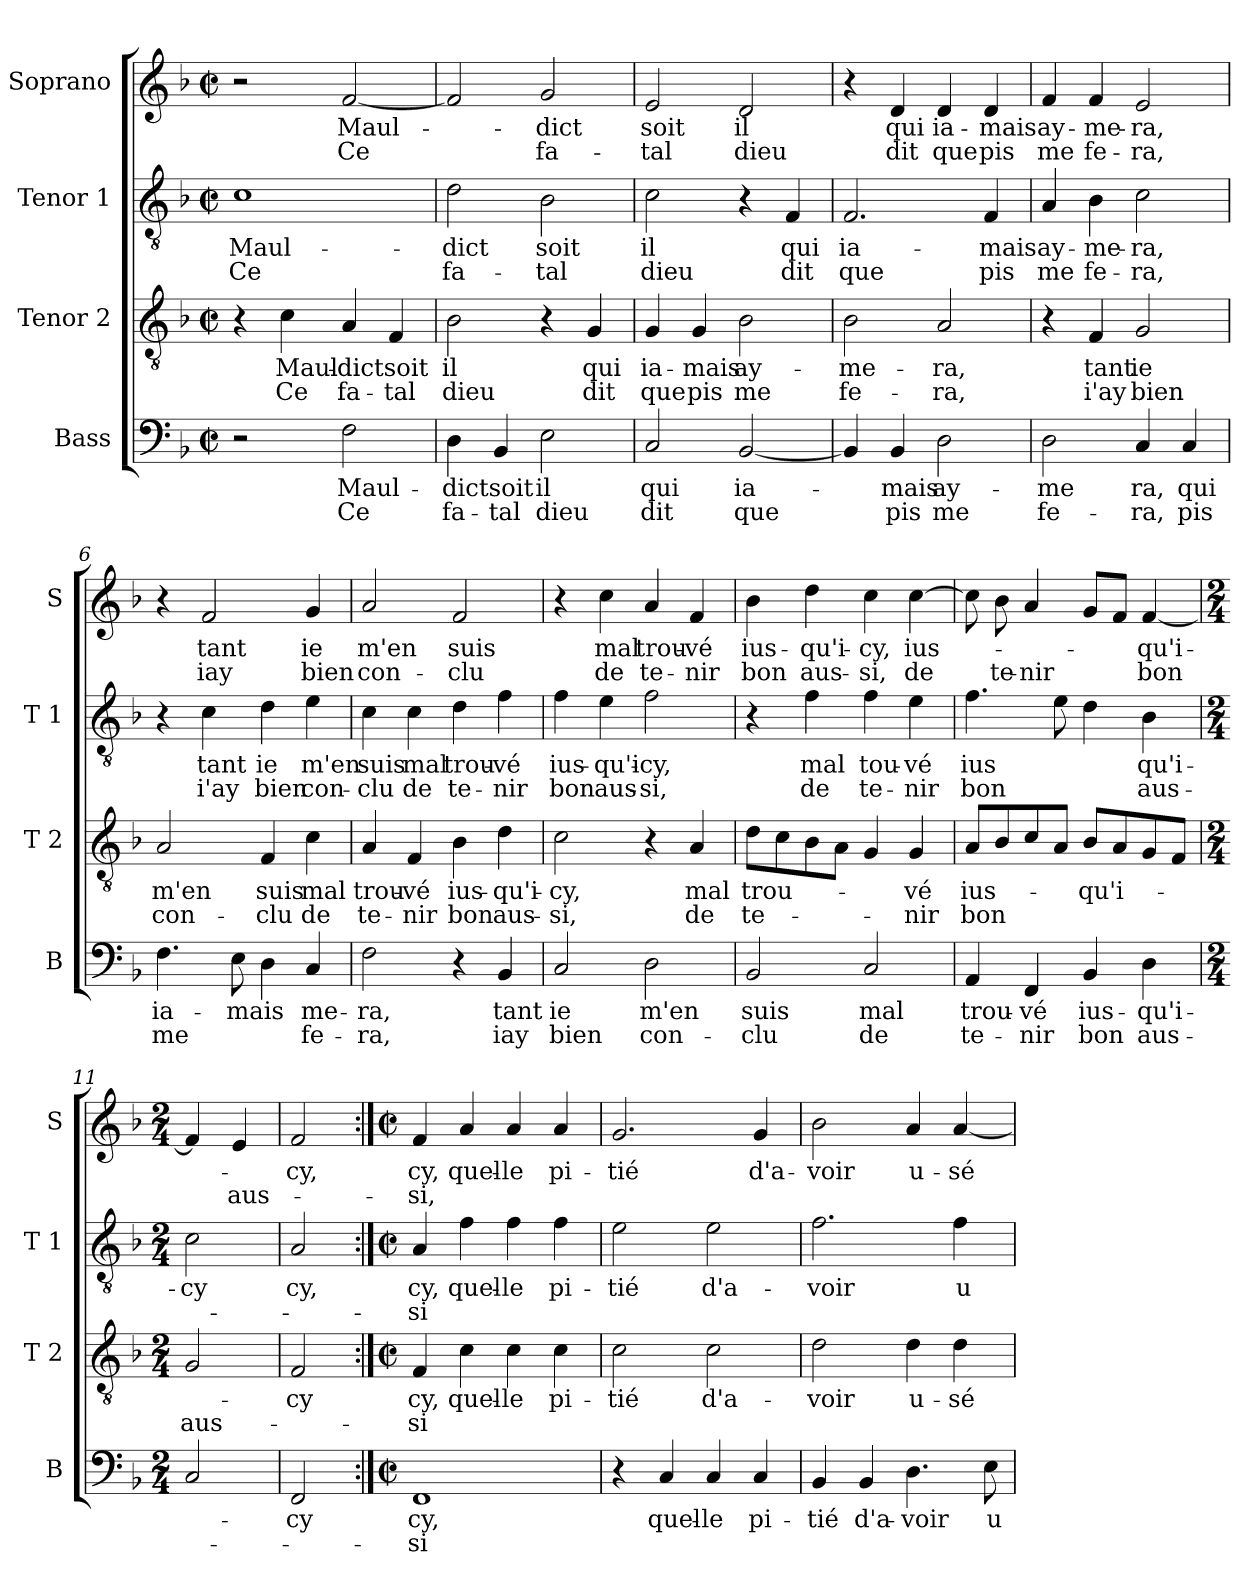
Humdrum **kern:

**kern	**text	**text	**kern	**text	**text	**kern	**text	**text	**kern	**text	**text
*part4	*part4	*part4	*part3	*part3	*part3	*part2	*part2	*part2	*part1	*part1	*part1
*staff4	*staff4	*staff4	*staff3	*staff3	*staff3	*staff2	*staff2	*staff2	*staff1	*staff1	*staff1
*I"Bass	*	*	*I"Tenor 2	*	*	*I"Tenor 1	*	*	*I"Soprano	*	*
*I'B	*	*	*I'T 2	*	*	*I'T 1	*	*	*I'S	*	*
*clefF4	*	*	*clefGv2	*	*	*clefGv2	*	*	*clefG2	*	*
*k[b-]	*	*	*k[b-]	*	*	*k[b-]	*	*	*k[b-]	*	*
*F:	*	*	*F:	*	*	*F:	*	*	*F:	*	*
*M2/2	*	*	*M2/2	*	*	*M2/2	*	*	*M2/2	*	*
*met(c|)	*	*	*met(c|)	*	*	*met(c|)	*	*	*met(c|)	*	*
=1	=1	=1	=1	=1	=1	=1	=1	=1	=1	=1	=1
!	!	!	!	!	!	!	!LO:LY:b	!LO:LY:b	!	!	!
2r	.	.	4r	.	.	1c	Maul-	Ce	2r	.	.
!	!	!	!	!LO:LY:b	!LO:LY:b	!	!	!	!	!	!
.	.	.	4c\	Maul-	Ce	.	.	.	.	.	.
!	!LO:LY:b	!LO:LY:b	!	!LO:LY:b	!LO:LY:b	!	!	!	!	!LO:LY:b	!LO:LY:b
2F\	Maul-	Ce	4A/	-dict	fa-	.	.	.	[2f/	Maul-	Ce
!	!	!	!	!LO:LY:b	!LO:LY:b	!	!	!	!	!	!
.	.	.	4F/	soit	-tal	.	.	.	.	.	.
=2	=2	=2	=2	=2	=2	=2	=2	=2	=2	=2	=2
!	!LO:LY:b	!LO:LY:b	!	!LO:LY:b	!LO:LY:b	!	!LO:LY:b	!LO:LY:b	!	!	!
4D\	-dict	fa-	2B-\	il	dieu	2d\	-dict	fa-	2f/]	.	.
!	!LO:LY:b	!LO:LY:b	!	!	!	!	!	!	!	!	!
4BB-/	soit	-tal	.	.	.	.	.	.	.	.	.
!	!LO:LY:b	!LO:LY:b	!	!	!	!	!LO:LY:b	!LO:LY:b	!	!LO:LY:b	!LO:LY:b
2E\	il	dieu	4r	.	.	2B-\	soit	-tal	2g/	-dict	fa-
!	!	!	!	!LO:LY:b	!LO:LY:b	!	!	!	!	!	!
.	.	.	4G/	qui	dit	.	.	.	.	.	.
=3	=3	=3	=3	=3	=3	=3	=3	=3	=3	=3	=3
!	!LO:LY:b	!LO:LY:b	!	!LO:LY:b	!LO:LY:b	!	!LO:LY:b	!LO:LY:b	!	!LO:LY:b	!LO:LY:b
2C/	qui	dit	4G/	ia-	que	2c\	il	dieu	2e/	soit	-tal
!	!	!	!	!LO:LY:b	!LO:LY:b	!	!	!	!	!	!
.	.	.	4G/	-mais	pis	.	.	.	.	.	.
!	!LO:LY:b	!LO:LY:b	!	!LO:LY:b	!LO:LY:b	!	!	!	!	!LO:LY:b	!LO:LY:b
[2BB-/	ia-	que	2B-\	ay-	me	4r	.	.	2d/	il	dieu
!	!	!	!	!	!	!	!LO:LY:b	!LO:LY:b	!	!	!
.	.	.	.	.	.	4F/	qui	dit	.	.	.
=4	=4	=4	=4	=4	=4	=4	=4	=4	=4	=4	=4
!	!	!	!	!LO:LY:b	!LO:LY:b	!	!LO:LY:b	!LO:LY:b	!	!	!
4BB-/]	.	.	2B-\	-me-	fe-	2.F/	ia-	que	4r	.	.
!	!LO:LY:b	!LO:LY:b	!	!	!	!	!	!	!	!LO:LY:b	!LO:LY:b
4BB-/	-mais	pis	.	.	.	.	.	.	4d/	qui	dit
!	!LO:LY:b	!LO:LY:b	!	!LO:LY:b	!LO:LY:b	!	!	!	!	!LO:LY:b	!LO:LY:b
2D\	ay-	me	2A/	-ra,	-ra,	.	.	.	4d/	ia-	que
!	!	!	!	!	!	!	!LO:LY:b	!LO:LY:b	!	!LO:LY:b	!LO:LY:b
.	.	.	.	.	.	4F/	-mais	pis	4d/	-mais	pis
=5	=5	=5	=5	=5	=5	=5	=5	=5	=5	=5	=5
!	!LO:LY:b	!LO:LY:b	!	!	!	!	!LO:LY:b	!LO:LY:b	!	!LO:LY:b	!LO:LY:b
2D\	-me	fe-	4r	.	.	4A/	ay-	me	4f/	ay-	me
!	!	!	!	!LO:LY:b	!LO:LY:b	!	!LO:LY:b	!LO:LY:b	!	!LO:LY:b	!LO:LY:b
.	.	.	4F/	tant	i'ay	4B-\	-me-	fe-	4f/	-me-	fe-
!	!LO:LY:b	!LO:LY:b	!	!LO:LY:b	!LO:LY:b	!	!LO:LY:b	!LO:LY:b	!	!LO:LY:b	!LO:LY:b
4C/	ra,	-ra,	2G/	ie	bien	2c\	-ra,	-ra,	2e/	-ra,	-ra,
!	!LO:LY:b	!LO:LY:b	!	!	!	!	!	!	!	!	!
4C/	qui	pis	.	.	.	.	.	.	.	.	.
!!LO:LB:g=z
=6	=6	=6	=6	=6	=6	=6	=6	=6	=6	=6	=6
!	!LO:LY:b	!LO:LY:b	!	!LO:LY:b	!LO:LY:b	!	!	!	!	!	!
4.F\	ia-	me	2A/	m'en	con-	4r	.	.	4r	.	.
!	!	!	!	!	!	!	!LO:LY:b	!LO:LY:b	!	!LO:LY:b	!LO:LY:b
.	.	.	.	.	.	4c\	tant	i'ay	2f/	tant	iay
!	!LO:LY:b	!	!	!	!	!	!	!	!	!	!
8E\	-mais	.	.	.	.	.	.	.	.	.	.
!	!	!	!	!LO:LY:b	!LO:LY:b	!	!LO:LY:b	!LO:LY:b	!	!	!
4D\	.	.	4F/	suis	-clu	4d\	ie	bien	.	.	.
!	!LO:LY:b	!LO:LY:b	!	!LO:LY:b	!LO:LY:b	!	!LO:LY:b	!LO:LY:b	!	!LO:LY:b	!LO:LY:b
4C/	-me-	fe-	4c\	mal	de	4e\	m'en	con-	4g/	ie	bien
=7	=7	=7	=7	=7	=7	=7	=7	=7	=7	=7	=7
!	!LO:LY:b	!LO:LY:b	!	!LO:LY:b	!LO:LY:b	!	!LO:LY:b	!LO:LY:b	!	!LO:LY:b	!LO:LY:b
2F\	-ra,	-ra,	4A/	trou-	te-	4c\	suis	-clu	2a/	m'en	con-
!	!	!	!	!LO:LY:b	!LO:LY:b	!	!LO:LY:b	!LO:LY:b	!	!	!
.	.	.	4F/	-vé	-nir	4c\	mal	de	.	.	.
!	!	!	!	!LO:LY:b	!LO:LY:b	!	!LO:LY:b	!LO:LY:b	!	!LO:LY:b	!LO:LY:b
4r	.	.	4B-\	ius-	bon	4d\	trou-	te-	2f/	suis	-clu
!	!LO:LY:b	!LO:LY:b	!	!LO:LY:b	!LO:LY:b	!	!LO:LY:b	!LO:LY:b	!	!	!
4BB-/	tant	iay	4d\	-qu'i-	aus-	4f\	-vé	-nir	.	.	.
=8	=8	=8	=8	=8	=8	=8	=8	=8	=8	=8	=8
!	!LO:LY:b	!LO:LY:b	!	!LO:LY:b	!LO:LY:b	!	!LO:LY:b	!LO:LY:b	!	!	!
2C/	ie	bien	2c\	-cy,	-si,	4f\	ius-	bon	4r	.	.
!	!	!	!	!	!	!	!LO:LY:b	!LO:LY:b	!	!LO:LY:b	!LO:LY:b
.	.	.	.	.	.	4e\	-qu'i-	aus-	4cc\	mal	de
!	!LO:LY:b	!LO:LY:b	!	!	!	!	!LO:LY:b	!LO:LY:b	!	!LO:LY:b	!LO:LY:b
2D\	m'en	con-	4r	.	.	2f\	-cy,	-si,	4a/	trou-	te-
!	!	!	!	!LO:LY:b	!LO:LY:b	!	!	!	!	!LO:LY:b	!LO:LY:b
.	.	.	4A/	mal	de	.	.	.	4f/	-vé	-nir
=9	=9	=9	=9	=9	=9	=9	=9	=9	=9	=9	=9
!	!LO:LY:b	!LO:LY:b	!	!LO:LY:b	!LO:LY:b	!	!	!	!	!LO:LY:b	!LO:LY:b
2BB-/	suis	-clu	8d\L	trou-	te-	4r	.	.	4b-\	ius-	bon
.	.	.	8c\	.	.	.	.	.	.	.	.
!	!	!	!	!	!	!	!LO:LY:b	!LO:LY:b	!	!LO:LY:b	!LO:LY:b
.	.	.	8B-\	.	.	4f\	mal	de	4dd\	-qu'i-	aus-
.	.	.	8A\J	.	.	.	.	.	.	.	.
!	!LO:LY:b	!LO:LY:b	!	!	!	!	!LO:LY:b	!LO:LY:b	!	!LO:LY:b	!LO:LY:b
2C/	mal	de	4G/	.	.	4f\	tou-	te-	4cc\	-cy,	-si,
!	!	!	!	!LO:LY:b	!LO:LY:b	!	!LO:LY:b	!LO:LY:b	!	!LO:LY:b	!LO:LY:b
.	.	.	4G/	-vé	-nir	4e\	-vé	-nir	[4cc\	ius-	de
=10	=10	=10	=10	=10	=10	=10	=10	=10	=10	=10	=10
!	!LO:LY:b	!LO:LY:b	!	!LO:LY:b	!LO:LY:b	!	!LO:LY:b	!LO:LY:b	!	!	!
4AA/	trou-	te-	8A/L	ius-	bon	4.f\	ius	bon	8cc\]	.	.
!	!	!	!	!	!	!	!	!	!	!	!LO:LY:b
.	.	.	8B-/	.	.	.	.	.	8b-\	.	te-
!	!LO:LY:b	!LO:LY:b	!	!	!	!	!	!	!	!	!LO:LY:b
4FF/	-vé	-nir	8c/	.	.	.	.	.	4a/	.	-nir
.	.	.	8A/J	.	.	8e\	.	.	.	.	.
!	!LO:LY:b	!LO:LY:b	!	!LO:LY:b	!	!	!	!	!	!	!
4BB-/	ius-	bon	8B-/L	-qu'i-	.	4d\	.	.	8g/L	.	.
.	.	.	8A/	.	.	.	.	.	8f/J	.	.
!	!LO:LY:b	!LO:LY:b	!	!	!	!	!LO:LY:b	!LO:LY:b	!	!LO:LY:b	!LO:LY:b
4D\	-qu'i-	aus-	8G/	.	.	4B-\	qu'i-	aus-	[4f/	-qu'i-	bon
.	.	.	8F/J	.	.	.	.	.	.	.	.
=11	=11	=11	=11	=11	=11	=11	=11	=11	=11	=11	=11
*M2/4	*	*	*M2/4	*	*	*M2/4	*	*	*M2/4	*	*
!	!	!	!	!	!LO:LY:b	!	!LO:LY:b	!	!	!	!
2C/	.	.	2G/	.	aus-	2c\	-cy	.	4f/]	.	.
!	!	!	!	!	!	!	!	!	!	!	!LO:LY:b
.	.	.	.	.	.	.	.	.	4e/	.	aus-
!!LO:PB:g=z
=12	=12	=12	=12	=12	=12	=12	=12	=12	=12	=12	=12
!	!LO:LY:b	!	!	!LO:LY:b	!	!	!LO:LY:b	!	!	!LO:LY:b	!
2FF/	-cy	.	2F/	-cy	.	2A/	cy,	.	2f/	-cy,	.
=13:|!	=13:|!	=13:|!	=13:|!	=13:|!	=13:|!	=13:|!	=13:|!	=13:|!	=13:|!	=13:|!	=13:|!
*M2/2	*	*	*M2/2	*	*	*M2/2	*	*	*M2/2	*	*
*met(c|)	*	*	*met(c|)	*	*	*met(c|)	*	*	*met(c|)	*	*
!	!LO:LY:b	!LO:LY:b	!	!LO:LY:b	!LO:LY:b	!	!LO:LY:b	!LO:LY:b	!	!LO:LY:b	!LO:LY:b
1FF	cy,	-si	4F/	cy,	-si	4A/	cy,	-si	4f/	cy,	-si,
!	!	!	!	!LO:LY:b	!	!	!LO:LY:b	!	!	!LO:LY:b	!
.	.	.	4c\	quel-	.	4f\	quel-	.	4a/	quel-	.
!	!	!	!	!LO:LY:b	!	!	!LO:LY:b	!	!	!LO:LY:b	!
.	.	.	4c\	-le	.	4f\	-le	.	4a/	-le	.
!	!	!	!	!LO:LY:b	!	!	!LO:LY:b	!	!	!LO:LY:b	!
.	.	.	4c\	pi-	.	4f\	pi-	.	4a/	pi-	.
=14	=14	=14	=14	=14	=14	=14	=14	=14	=14	=14	=14
!	!	!	!	!LO:LY:b	!	!	!LO:LY:b	!	!	!LO:LY:b	!
4r	.	.	2c\	-tié	.	2e\	-tié	.	2.g/	-tié	.
!	!LO:LY:b	!	!	!	!	!	!	!	!	!	!
4C/	quel-	.	.	.	.	.	.	.	.	.	.
!	!LO:LY:b	!	!	!LO:LY:b	!	!	!LO:LY:b	!	!	!	!
4C/	-le	.	2c\	d'a-	.	2e\	d'a-	.	.	.	.
!	!LO:LY:b	!	!	!	!	!	!	!	!	!LO:LY:b	!
4C/	pi-	.	.	.	.	.	.	.	4g/	d'a-	.
=15	=15	=15	=15	=15	=15	=15	=15	=15	=15	=15	=15
!	!LO:LY:b	!	!	!LO:LY:b	!	!	!LO:LY:b	!	!	!LO:LY:b	!
4BB-/	-tié	.	2d\	-voir	.	2.f\	-voir	.	2b-\	-voir	.
!	!LO:LY:b	!	!	!	!	!	!	!	!	!	!
4BB-/	d'a-	.	.	.	.	.	.	.	.	.	.
!	!LO:LY:b	!	!	!LO:LY:b	!	!	!	!	!	!LO:LY:b	!
4.D\	-voir	.	4d\	u-	.	.	.	.	4a/	u-	.
!	!	!	!	!LO:LY:b	!	!	!LO:LY:b	!	!	!LO:LY:b	!
.	.	.	4d\	-sé	.	4f\	u-	.	[4a/	-sé	.
!	!LO:LY:b	!	!	!	!	!	!	!	!	!	!
8E\	u-	.	.	.	.	.	.	.	.	.	.
=	=	=	=	=	=	=	=	=	=	=	=
*-	*-	*-	*-	*-	*-	*-	*-	*-	*-	*-	*-
